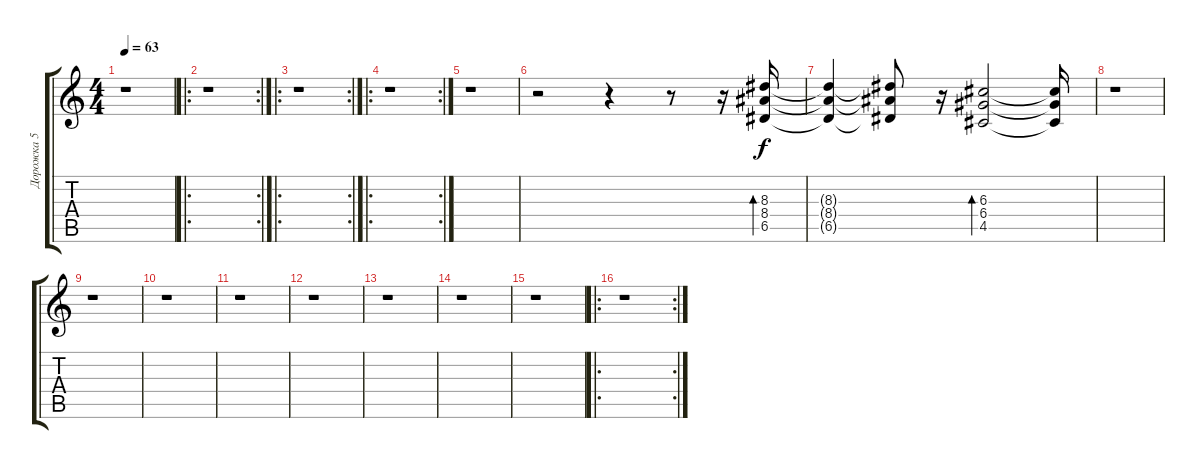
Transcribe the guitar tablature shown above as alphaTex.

\track ("Дорожка 5" "Дорожка 5") {instrument acousticguitarsteel}
\staff {score tabs}
\tuning (E4 B3 G3 D3 A2 E2) {hide}
\ts (4 4)
\tempo 63
\clef g2
\ks c
r.1{dy f instrument acousticguitarsteel} |
\ro
\rc 2
r.1 |
\ro
\rc 2
r.1 |
\ro
\rc 2
r.1 |
r.1 |
r.2 r.4 r.8 r.16 (8.3 8.4 6.5).16{bd 60} |
(8.3{t} 8.4{t} 6.5{t}).4 (8.3{t} 8.4{t} 6.5{t}).8 r.16 (6.3 6.4 4.5).2{bd 60} (6.3{t} 6.4{t} 4.5{t}).16 |
r.1 |
r.1 |
r.1 |
r.1 |
r.1 |
r.1 |
r.1 |
r.1 |
\ro
\rc 2
r.1
